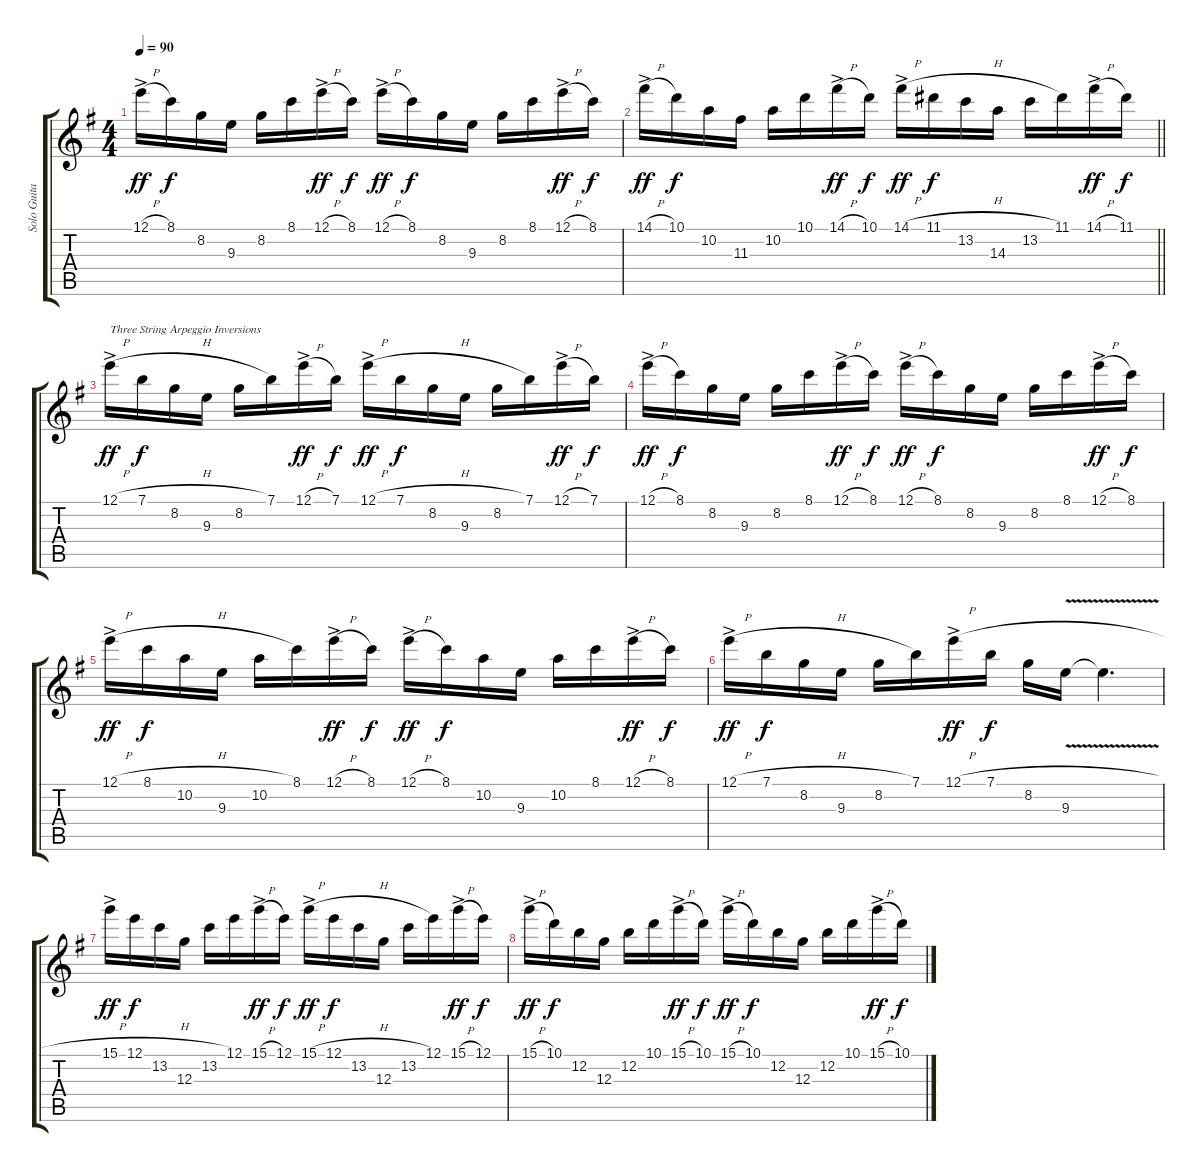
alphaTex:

\track ("Solo Guitar 1" "Solo Guita") {instrument overdrivenguitar}
\staff {score tabs}
\tuning (E4 B3 G3 D3 A2 E2) {hide}
\ts (4 4)
\tempo 90
\clef g2
\ks eminor
12.1{h ac}.16{dy ff} 8.1.16{dy f} 8.2.16 9.3.16 8.2.16 8.1.16 12.1{h ac}.16{dy ff} 8.1.16{dy f} 12.1{h ac}.16{dy ff} 8.1.16{dy f} 8.2.16 9.3.16 8.2.16 8.1.16 12.1{h ac}.16{dy ff} 8.1.16{dy f} |
\barLineRight lightlight
14.1{h ac}.16{dy ff} 10.1.16{dy f} 10.2.16 11.3.16 10.2.16 10.1.16 14.1{h ac}.16{dy ff} 10.1.16{dy f} 14.1{h ac}.16{dy ff} 11.1{h}.16{dy f} 13.2.16 14.3.16 13.2.16 11.1.16 14.1{h ac}.16{dy ff} 11.1.16{dy f} |
12.1{h ac}.16{txt "Three String Arpeggio Inversions" dy ff} 7.1{h}.16{dy f} 8.2.16 9.3.16 8.2.16 7.1.16 12.1{h ac}.16{dy ff} 7.1.16{dy f} 12.1{h ac}.16{dy ff} 7.1{h}.16{dy f} 8.2.16 9.3.16 8.2.16 7.1.16 12.1{h ac}.16{dy ff} 7.1.16{dy f} |
12.1{h ac}.16{dy ff} 8.1.16{dy f} 8.2.16 9.3.16 8.2.16 8.1.16 12.1{h ac}.16{dy ff} 8.1.16{dy f} 12.1{h ac}.16{dy ff} 8.1.16{dy f} 8.2.16 9.3.16 8.2.16 8.1.16 12.1{h ac}.16{dy ff} 8.1.16{dy f} |
12.1{h ac}.16{dy ff} 8.1{h}.16{dy f} 10.2.16 9.3.16 10.2.16 8.1.16 12.1{h ac}.16{dy ff} 8.1.16{dy f} 12.1{h ac}.16{dy ff} 8.1.16{dy f} 10.2.16 9.3.16 10.2.16 8.1.16 12.1{h ac}.16{dy ff} 8.1.16{dy f} |
12.1{h ac}.16{dy ff} 7.1{h}.16{dy f} 8.2.16 9.3.16 8.2.16 7.1.16 12.1{h ac}.16{dy ff} 7.1{h}.16{dy f} 8.2.16 9.3{v}.16 9.3{t}.4{d} |
15.1{h ac}.16{dy ff} 12.1{h}.16{dy f} 13.2.16 12.3.16 13.2.16 12.1.16 15.1{h ac}.16{dy ff} 12.1.16{dy f} 15.1{h ac}.16{dy ff} 12.1{h}.16{dy f} 13.2.16 12.3.16 13.2.16 12.1.16 15.1{h ac}.16{dy ff} 12.1.16{dy f} |
15.1{h ac}.16{dy ff} 10.1.16{dy f} 12.2.16 12.3.16 12.2.16 10.1.16 15.1{h ac}.16{dy ff} 10.1.16{dy f} 15.1{h ac}.16{dy ff} 10.1.16{dy f} 12.2.16 12.3.16 12.2.16 10.1.16 15.1{h ac}.16{dy ff} 10.1.16{dy f}
